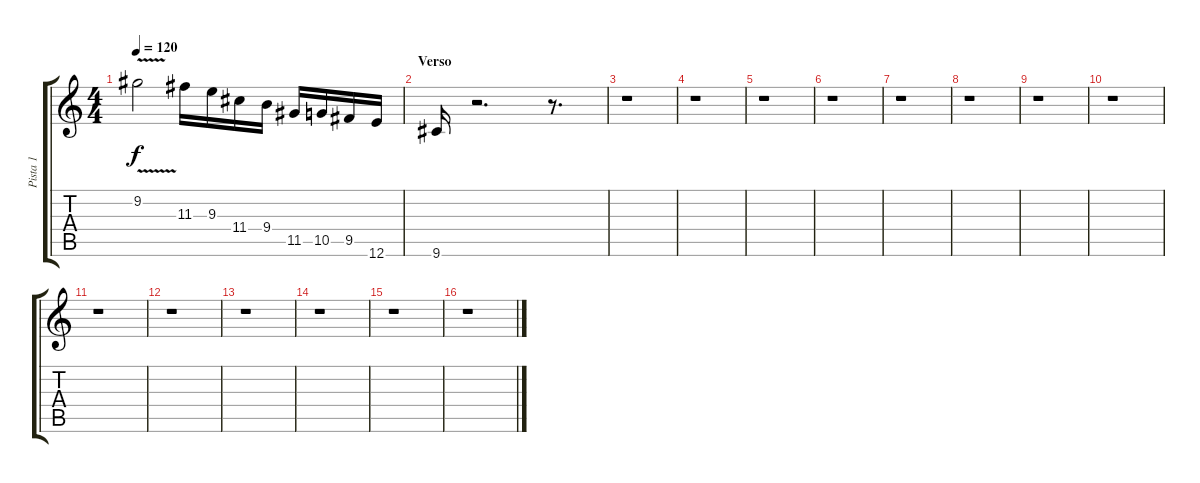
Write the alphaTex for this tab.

\track ("Pista 1" "Pista 1") {instrument distortionguitar}
\staff {score tabs}
\tuning (E4 B3 G3 D3 A2 E2) {hide}
\ts (4 4)
\tempo 120
\clef g2
\ks c
9.2{v}.2{dy f} 11.3.16 9.3.16 11.4.16 9.4.16 11.5.16 10.5.16 9.5.16 12.6.16 |
\section ("" "Verso")
9.6.16 r.2{d} r.8{d} |
r.1 |
r.1 |
r.1 |
r.1 |
r.1 |
r.1 |
r.1 |
r.1 |
r.1 |
r.1 |
r.1 |
r.1 |
r.1 |
r.1
